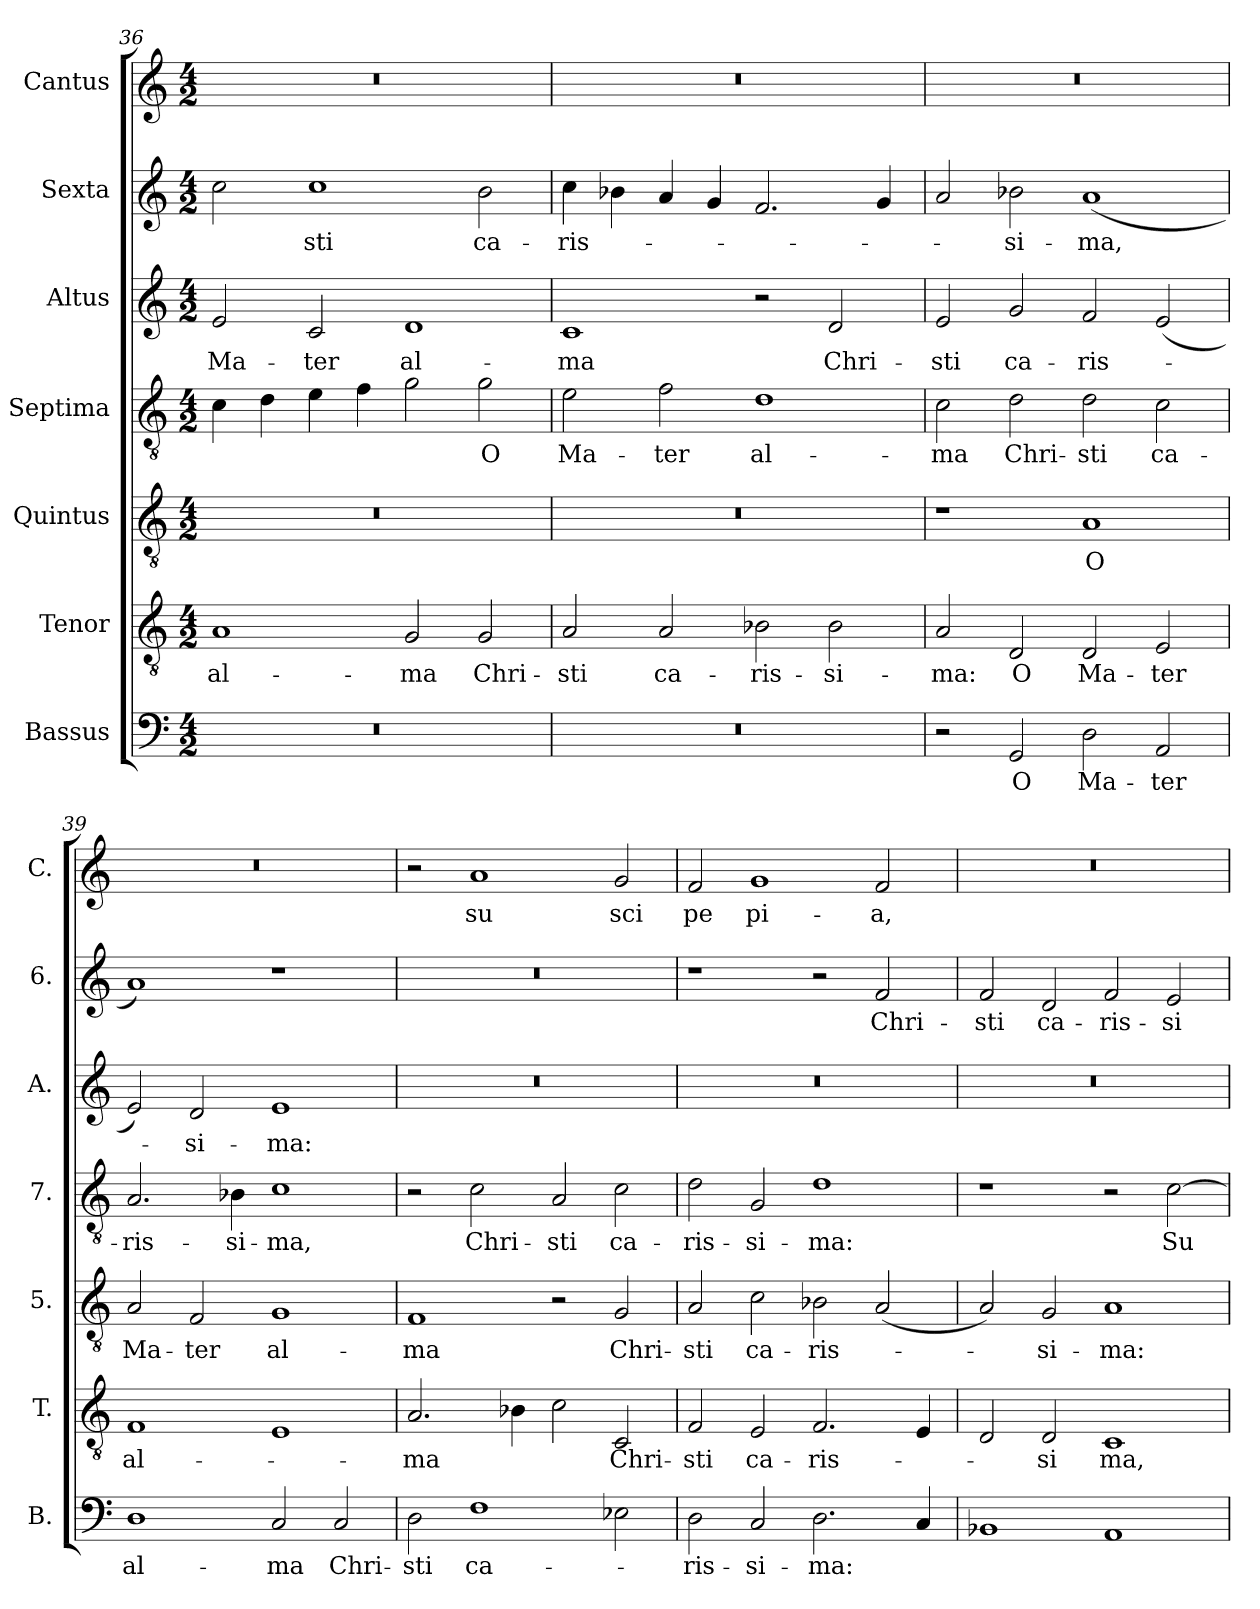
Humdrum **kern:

**kern	**text	**kern	**text	**kern	**text	**kern	**text	**kern	**text	**kern	**text	**kern	**text
*part7	*part7	*part6	*part6	*part5	*part5	*part4	*part4	*part3	*part3	*part2	*part2	*part1	*part1
*staff7	*staff7	*staff6	*staff6	*staff5	*staff5	*staff4	*staff4	*staff3	*staff3	*staff2	*staff2	*staff1	*staff1
*I"Bassus	*	*I"Tenor	*	*I"Quintus	*	*I"Septima	*	*I"Altus	*	*I"Sexta	*	*I"Cantus	*
*I'B.	*	*I'T.	*	*I'5.	*	*I'7.	*	*I'A.	*	*I'6.	*	*I'C.	*
*clefF4	*	*clefGv2	*	*clefGv2	*	*clefGv2	*	*clefG2	*	*clefG2	*	*clefG2	*
*k[]	*	*k[]	*	*k[]	*	*k[]	*	*k[]	*	*k[]	*	*k[]	*
*M4/2	*	*M4/2	*	*M4/2	*	*M4/2	*	*M4/2	*	*M4/2	*	*M4/2	*
=36	=36	=36	=36	=36	=36	=36	=36	=36	=36	=36	=36	=36	=36
0r	.	1A	al-	0r	.	4c\	.	2e/	Ma-	2cc\	.	0r	.
.	.	.	.	.	.	4d\	.	.	.	.	.	.	.
.	.	.	.	.	.	4e\	.	2c/	-ter	1cc	-sti	.	.
.	.	.	.	.	.	4f\	.	.	.	.	.	.	.
.	.	2G/	-ma	.	.	2g\	.	1d	al-	.	.	.	.
.	.	2G/	Chri-	.	.	2g\	O	.	.	2b\	ca-	.	.
=37	=37	=37	=37	=37	=37	=37	=37	=37	=37	=37	=37	=37	=37
0r	.	2A/	-sti	0r	.	2e\	Ma-	1c	-ma	4cc\	-ris-	0r	.
.	.	.	.	.	.	.	.	.	.	4b-X\	.	.	.
.	.	2A/	ca-	.	.	2f\	-ter	.	.	4a/	.	.	.
.	.	.	.	.	.	.	.	.	.	4g/	.	.	.
.	.	2B-X\	-ris-	.	.	1d	al-	2r	.	2.f/	.	.	.
.	.	2B-\	-si-	.	.	.	.	2d/	Chri-	.	.	.	.
.	.	.	.	.	.	.	.	.	.	4g/	.	.	.
=38	=38	=38	=38	=38	=38	=38	=38	=38	=38	=38	=38	=38	=38
2r	.	2A/	-ma:	1r	.	2c\	-ma	2e/	-sti	2a/	.	0r	.
2GG/	O	2D/	O	.	.	2d\	Chri-	2g/	ca-	2b-X\	-si-	.	.
2D\	Ma-	2D/	Ma-	1A	O	2d\	-sti	2f/	-ris-	(<1a	-ma,	.	.
2AA/	-ter	2E/	-ter	.	.	2c\	ca-	(<2e/	.	.	.	.	.
=39	=39	=39	=39	=39	=39	=39	=39	=39	=39	=39	=39	=39	=39
1D	al-	1F	al-	2A/	Ma-	2.A/	-ris-	2e/)	.	1a)	.	0r	.
.	.	.	.	2F/	-ter	.	.	2d/	-si-	.	.	.	.
.	.	.	.	.	.	4B-X\	-si-	.	.	.	.	.	.
2C/	-ma	1E	.	1G	al-	1c	-ma,	1e	-ma:	1r	.	.	.
2C/	Chri-	.	.	.	.	.	.	.	.	.	.	.	.
!!LO:PB:g=z
=40	=40	=40	=40	=40	=40	=40	=40	=40	=40	=40	=40	=40	=40
2D\	-sti	2.A/	-ma	1F	-ma	2r	.	0r	.	0r	.	2r	.
1F	ca-	.	.	.	.	2c\	Chri-	.	.	.	.	1a	su
.	.	4B-X\	.	.	.	.	.	.	.	.	.	.	.
.	.	2c\	.	2r	.	2A/	-sti	.	.	.	.	.	.
2E-X\	.	2C/	Chri-	2G/	Chri-	2c\	ca-	.	.	.	.	2g/	sci
=41	=41	=41	=41	=41	=41	=41	=41	=41	=41	=41	=41	=41	=41
2D\	-ris-	2F/	-sti	2A/	-sti	2d\	-ris-	0r	.	1r	.	2f/	pe
2C/	-si-	2E/	ca-	2c\	ca-	2G/	-si-	.	.	.	.	1g	pi-
2.D\	-ma:	2.F/	-ris-	2B-X\	-ris-	1d	-ma:	.	.	2r	.	.	.
.	.	.	.	(<2A/	.	.	.	.	.	2f/	Chri-	2f/	-a,
4C/	.	4E/	.	.	.	.	.	.	.	.	.	.	.
=42	=42	=42	=42	=42	=42	=42	=42	=42	=42	=42	=42	=42	=42
1BB-X	.	2D/	.	2A/)	.	1r	.	0r	.	2f/	-sti	0r	.
.	.	2D/	-si	2G/	-si-	.	.	.	.	2d/	ca-	.	.
1AA	.	1C	ma,	1A	-ma:	2r	.	.	.	2f/	-ris-	.	.
.	.	.	.	.	.	[2c\	Su-	.	.	2e/	-si-	.	.
=	=	=	=	=	=	=	=	=	=	=	=	=	=
*-	*-	*-	*-	*-	*-	*-	*-	*-	*-	*-	*-	*-	*-
